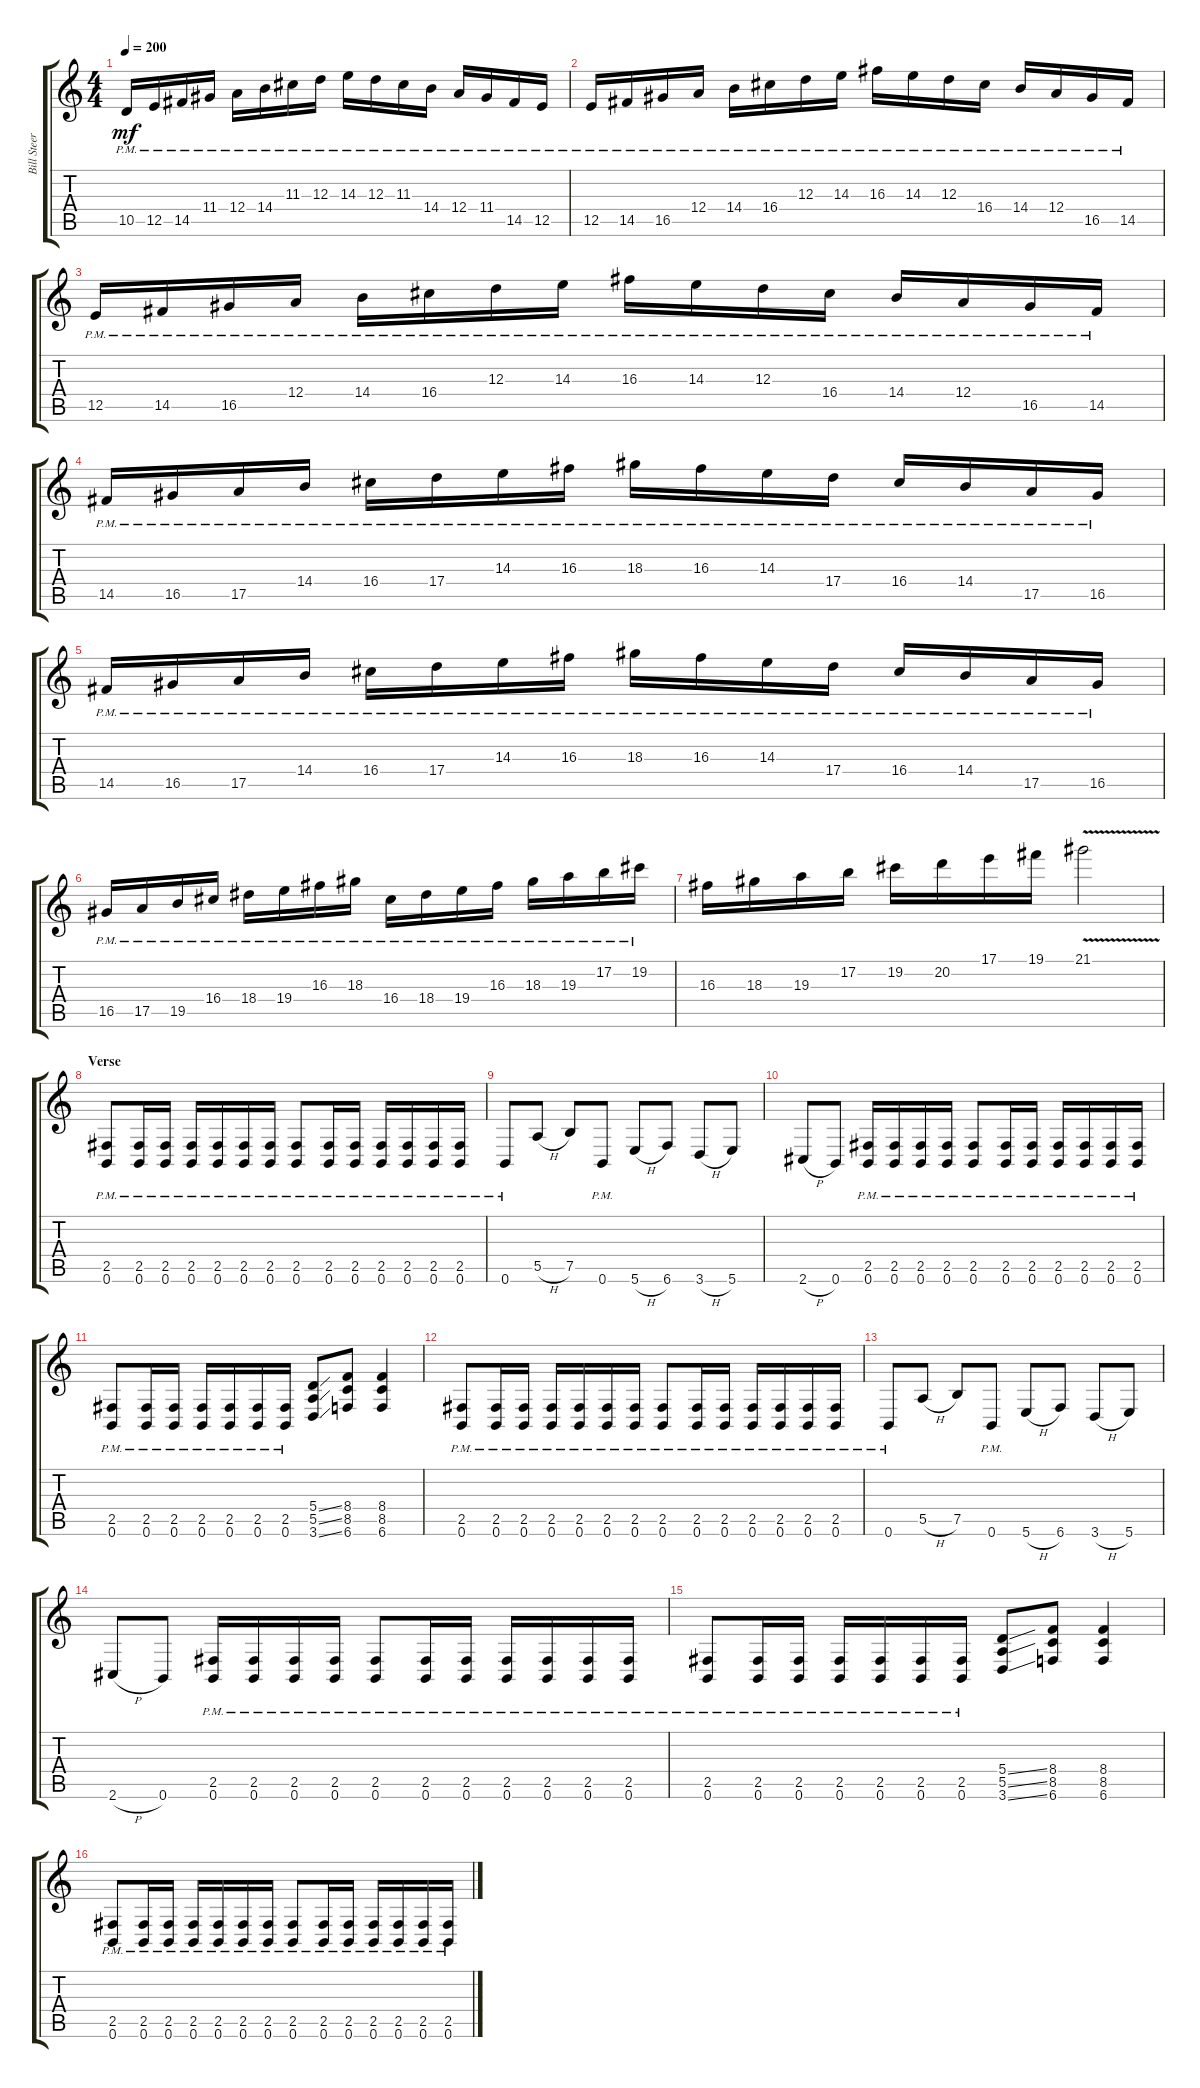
\track ("Bill Steer (left)" "Bill Steer") {instrument distortionguitar}
\staff {score tabs}
\tuning (B3 Gb3 D3 A2 E2 B1) {hide}
\ts (4 4)
\tempo 200
\clef g2
\ks c
10.5{pm}.16{dy mf} 12.5{pm}.16 14.5{pm}.16 11.4{pm}.16 12.4{pm}.16 14.4{pm}.16 11.3{pm}.16 12.3{pm}.16 14.3{pm}.16 12.3{pm}.16 11.3{pm}.16 14.4{pm}.16 12.4{pm}.16 11.4{pm}.16 14.5{pm}.16 12.5{pm}.16 |
12.5{pm}.16 14.5{pm}.16 16.5{pm}.16 12.4{pm}.16 14.4{pm}.16 16.4{pm}.16 12.3{pm}.16 14.3{pm}.16 16.3{pm}.16 14.3{pm}.16 12.3{pm}.16 16.4{pm}.16 14.4{pm}.16 12.4{pm}.16 16.5{pm}.16 14.5{pm}.16 |
12.5{pm}.16 14.5{pm}.16 16.5{pm}.16 12.4{pm}.16 14.4{pm}.16 16.4{pm}.16 12.3{pm}.16 14.3{pm}.16 16.3{pm}.16 14.3{pm}.16 12.3{pm}.16 16.4{pm}.16 14.4{pm}.16 12.4{pm}.16 16.5{pm}.16 14.5{pm}.16 |
14.5{pm}.16 16.5{pm}.16 17.5{pm}.16 14.4{pm}.16 16.4{pm}.16 17.4{pm}.16 14.3{pm}.16 16.3{pm}.16 18.3{pm}.16 16.3{pm}.16 14.3{pm}.16 17.4{pm}.16 16.4{pm}.16 14.4{pm}.16 17.5{pm}.16 16.5{pm}.16 |
14.5{pm}.16 16.5{pm}.16 17.5{pm}.16 14.4{pm}.16 16.4{pm}.16 17.4{pm}.16 14.3{pm}.16 16.3{pm}.16 18.3{pm}.16 16.3{pm}.16 14.3{pm}.16 17.4{pm}.16 16.4{pm}.16 14.4{pm}.16 17.5{pm}.16 16.5{pm}.16 |
16.5{pm}.16 17.5{pm}.16 19.5{pm}.16 16.4{pm}.16 18.4{pm}.16 19.4{pm}.16 16.3{pm}.16 18.3{pm}.16 16.4{pm}.16 18.4{pm}.16 19.4{pm}.16 16.3{pm}.16 18.3{pm}.16 19.3{pm}.16 17.2{pm}.16 19.2{pm}.16 |
16.3.16 18.3.16 19.3.16 17.2.16 19.2.16 20.2.16 17.1.16 19.1.16 21.1{v}.2 |
\section ("" "Verse")
(2.5{pm} 0.6{pm}).8 (2.5{pm} 0.6{pm}).16 (2.5{pm} 0.6{pm}).16 (2.5{pm} 0.6{pm}).16 (2.5{pm} 0.6{pm}).16 (2.5{pm} 0.6{pm}).16 (2.5{pm} 0.6{pm}).16 (2.5{pm} 0.6{pm}).8 (2.5{pm} 0.6{pm}).16 (2.5{pm} 0.6{pm}).16 (2.5{pm} 0.6{pm}).16 (2.5{pm} 0.6{pm}).16 (2.5{pm} 0.6{pm}).16 (2.5{pm} 0.6{pm}).16 |
0.6{pm}.8 5.5{h}.8 7.5.8 0.6{pm}.8 5.6{h}.8 6.6.8 3.6{h}.8 5.6.8 |
2.6{h}.8 0.6.8 (2.5{pm} 0.6{pm}).16 (2.5{pm} 0.6{pm}).16 (2.5{pm} 0.6{pm}).16 (2.5{pm} 0.6{pm}).16 (2.5{pm} 0.6{pm}).8 (2.5{pm} 0.6{pm}).16 (2.5{pm} 0.6{pm}).16 (2.5{pm} 0.6{pm}).16 (2.5{pm} 0.6{pm}).16 (2.5{pm} 0.6{pm}).16 (2.5{pm} 0.6{pm}).16 |
(2.5{pm} 0.6{pm}).8 (2.5{pm} 0.6{pm}).16 (2.5{pm} 0.6{pm}).16 (2.5{pm} 0.6{pm}).16 (2.5{pm} 0.6{pm}).16 (2.5{pm} 0.6{pm}).16 (2.5{pm} 0.6{pm}).16 (5.4{ss} 5.5{ss} 3.6{ss}).8 (8.4 8.5 6.6).8 (8.4 8.5 6.6).4 |
(2.5{pm} 0.6{pm}).8 (2.5{pm} 0.6{pm}).16 (2.5{pm} 0.6{pm}).16 (2.5{pm} 0.6{pm}).16 (2.5{pm} 0.6{pm}).16 (2.5{pm} 0.6{pm}).16 (2.5{pm} 0.6{pm}).16 (2.5{pm} 0.6{pm}).8 (2.5{pm} 0.6{pm}).16 (2.5{pm} 0.6{pm}).16 (2.5{pm} 0.6{pm}).16 (2.5{pm} 0.6{pm}).16 (2.5{pm} 0.6{pm}).16 (2.5{pm} 0.6{pm}).16 |
0.6{pm}.8 5.5{h}.8 7.5.8 0.6{pm}.8 5.6{h}.8 6.6.8 3.6{h}.8 5.6.8 |
2.6{h}.8 0.6.8 (2.5{pm} 0.6{pm}).16 (2.5{pm} 0.6{pm}).16 (2.5{pm} 0.6{pm}).16 (2.5{pm} 0.6{pm}).16 (2.5{pm} 0.6{pm}).8 (2.5{pm} 0.6{pm}).16 (2.5{pm} 0.6{pm}).16 (2.5{pm} 0.6{pm}).16 (2.5{pm} 0.6{pm}).16 (2.5{pm} 0.6{pm}).16 (2.5{pm} 0.6{pm}).16 |
(2.5{pm} 0.6{pm}).8 (2.5{pm} 0.6{pm}).16 (2.5{pm} 0.6{pm}).16 (2.5{pm} 0.6{pm}).16 (2.5{pm} 0.6{pm}).16 (2.5{pm} 0.6{pm}).16 (2.5{pm} 0.6{pm}).16 (5.4{ss} 5.5{ss} 3.6{ss}).8 (8.4 8.5 6.6).8 (8.4 8.5 6.6).4 |
(2.5{pm} 0.6{pm}).8 (2.5{pm} 0.6{pm}).16 (2.5{pm} 0.6{pm}).16 (2.5{pm} 0.6{pm}).16 (2.5{pm} 0.6{pm}).16 (2.5{pm} 0.6{pm}).16 (2.5{pm} 0.6{pm}).16 (2.5{pm} 0.6{pm}).8 (2.5{pm} 0.6{pm}).16 (2.5{pm} 0.6{pm}).16 (2.5{pm} 0.6{pm}).16 (2.5{pm} 0.6{pm}).16 (2.5{pm} 0.6{pm}).16 (2.5{pm} 0.6{pm}).16
